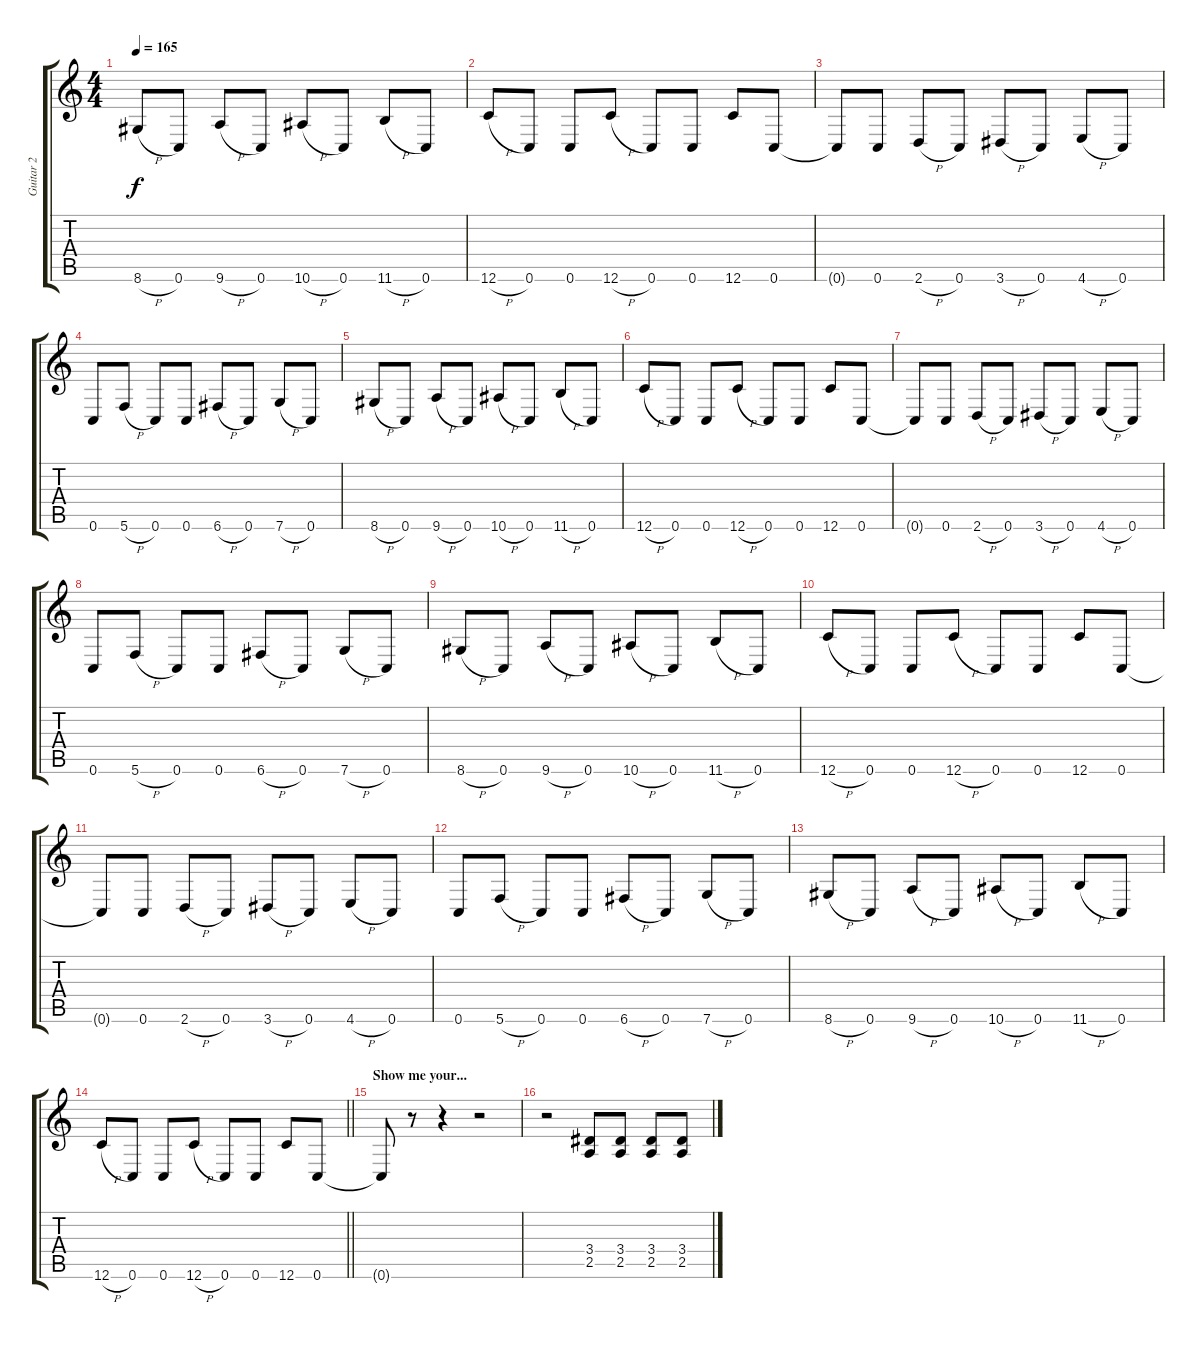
\track ("Guitar 2" "Guitar 2") {instrument overdrivenguitar}
\staff {score tabs}
\tuning (E4 C4 G3 C3 G2 C2) {hide}
\ts (4 4)
\tempo 165
\clef g2
\ks c
8.6{h}.8{dy f} 0.6.8 9.6{h}.8 0.6.8 10.6{h}.8 0.6.8 11.6{h}.8 0.6.8 |
12.6{h}.8 0.6.8 0.6.8 12.6{h}.8 0.6.8 0.6.8 12.6.8 0.6.8 |
0.6{t}.8 0.6.8 2.6{h}.8 0.6.8 3.6{h}.8 0.6.8 4.6{h}.8 0.6.8 |
0.6.8 5.6{h}.8 0.6.8 0.6.8 6.6{h}.8 0.6.8 7.6{h}.8 0.6.8 |
8.6{h}.8 0.6.8 9.6{h}.8 0.6.8 10.6{h}.8 0.6.8 11.6{h}.8 0.6.8 |
12.6{h}.8 0.6.8 0.6.8 12.6{h}.8 0.6.8 0.6.8 12.6.8 0.6.8 |
0.6{t}.8 0.6.8 2.6{h}.8 0.6.8 3.6{h}.8 0.6.8 4.6{h}.8 0.6.8 |
0.6.8 5.6{h}.8 0.6.8 0.6.8 6.6{h}.8 0.6.8 7.6{h}.8 0.6.8 |
8.6{h}.8 0.6.8 9.6{h}.8 0.6.8 10.6{h}.8 0.6.8 11.6{h}.8 0.6.8 |
12.6{h}.8 0.6.8 0.6.8 12.6{h}.8 0.6.8 0.6.8 12.6.8 0.6.8 |
0.6{t}.8 0.6.8 2.6{h}.8 0.6.8 3.6{h}.8 0.6.8 4.6{h}.8 0.6.8 |
0.6.8 5.6{h}.8 0.6.8 0.6.8 6.6{h}.8 0.6.8 7.6{h}.8 0.6.8 |
8.6{h}.8 0.6.8 9.6{h}.8 0.6.8 10.6{h}.8 0.6.8 11.6{h}.8 0.6.8 |
\barLineRight lightlight
12.6{h}.8 0.6.8 0.6.8 12.6{h}.8 0.6.8 0.6.8 12.6.8 0.6.8 |
\section ("" "Show me your...")
0.6{t}.8 r.8 r.4 r.2 |
r.2 (3.4 2.5).8 (3.4 2.5).8 (3.4 2.5).8 (3.4 2.5).8
